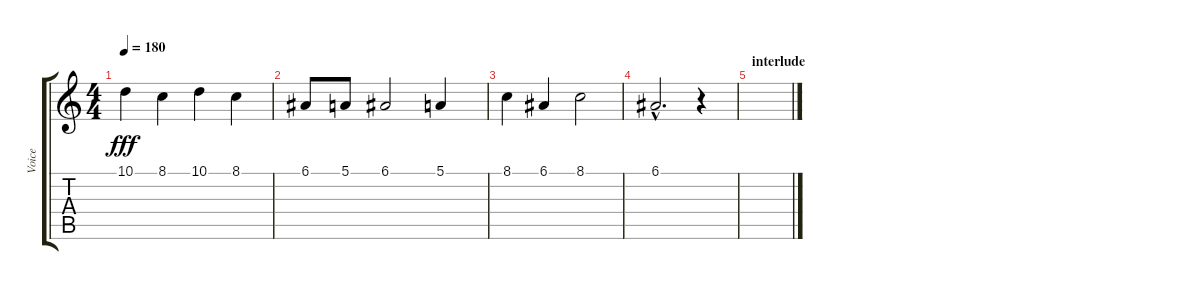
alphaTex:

\track ("Voice" "Voice") {instrument choiraahs}
\staff {score tabs}
\tuning (E4 B3 G3 D3 A2 E2) {hide}
\ts (4 4)
\tempo 180
\clef g2
\ks c
10.1.4{dy fff} 8.1.4 10.1.4 8.1.4 |
6.1.8 5.1.8 6.1.2 5.1.4 |
8.1.4 6.1.4 8.1.2 |
6.1{hac}.2{d} r.4 |
\section ("" "interlude")
